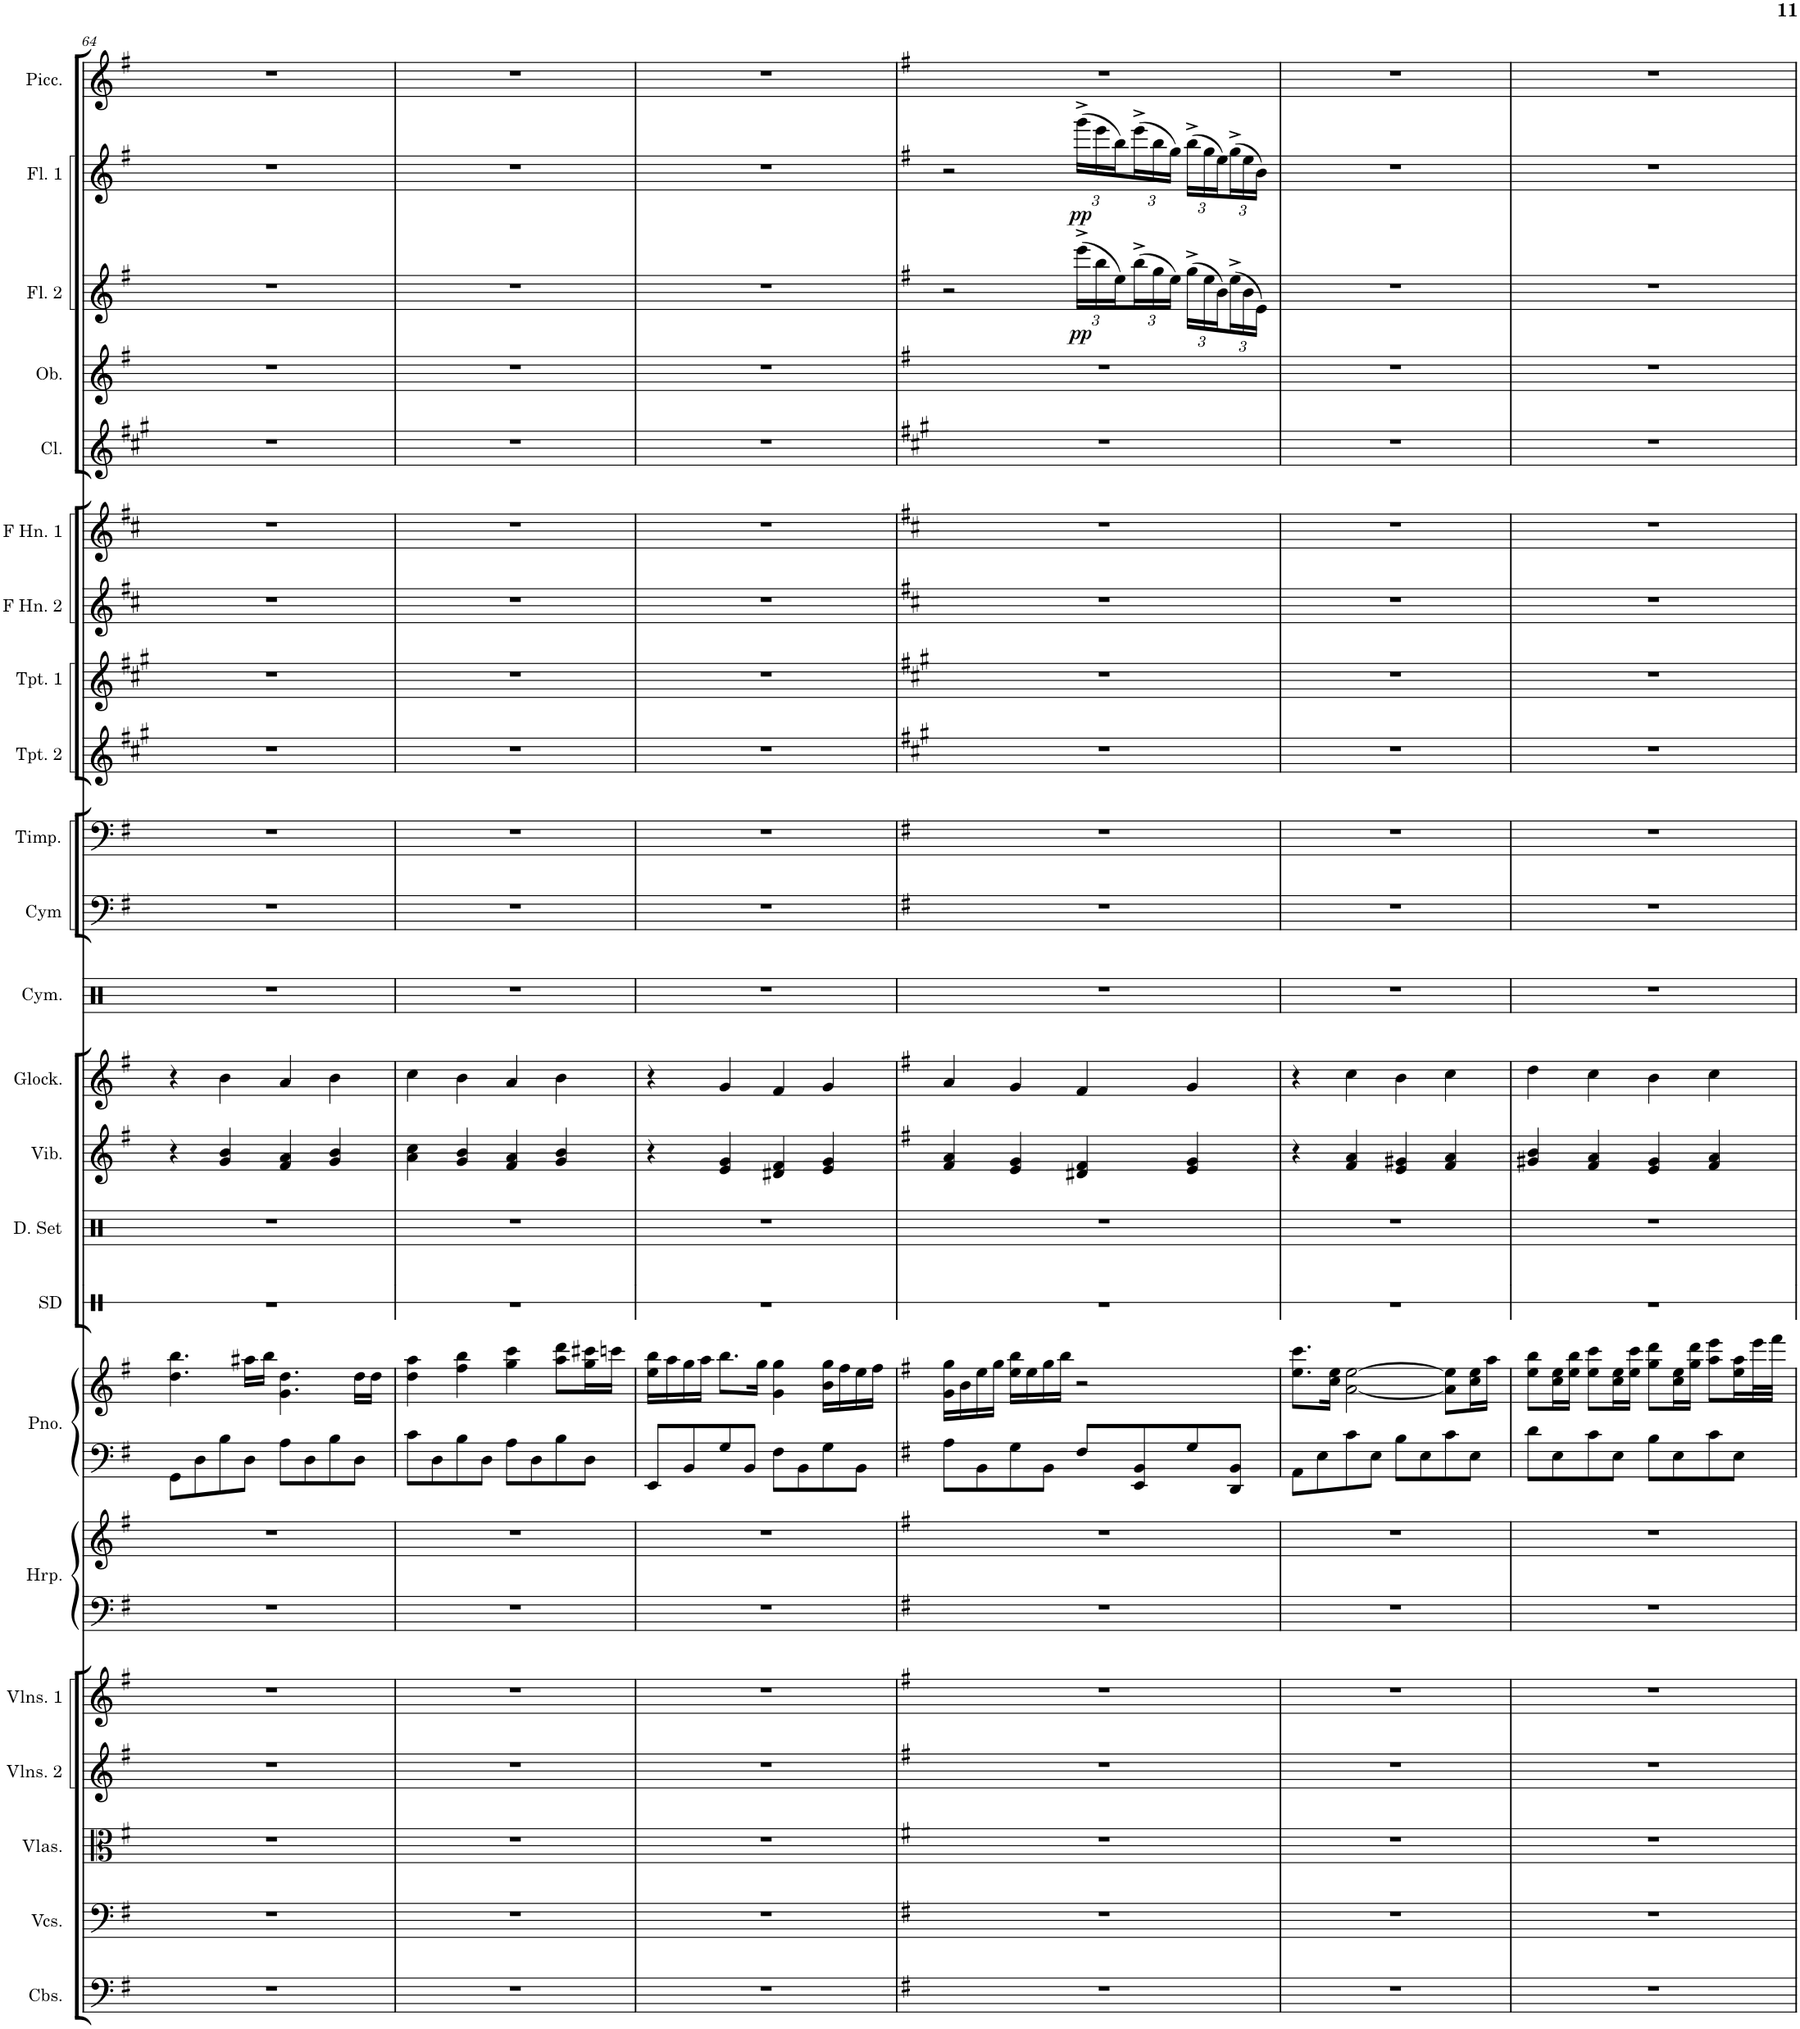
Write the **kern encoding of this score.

**kern	**kern	**kern	**kern	**kern	**kern	**kern	**kern	**kern	**kern	**kern	**kern	**kern	**kern	**kern	**kern	**kern	**kern	**kern	**kern	**kern	**kern	**kern	**dynam	**kern	**dynam	**kern
*part23	*part22	*part21	*part20	*part19	*part18	*part18	*part17	*part17	*part16	*part15	*part14	*part13	*part12	*part11	*part10	*part9	*part8	*part7	*part6	*part5	*part4	*part3	*part3	*part2	*part2	*part1
*staff25	*staff24	*staff23	*staff22	*staff21	*staff20	*staff19	*staff18	*staff17	*staff16	*staff15	*staff14	*staff13	*staff12	*staff11	*staff10	*staff9	*staff8	*staff7	*staff6	*staff5	*staff4	*staff3	*staff3	*staff2	*staff2	*staff1
*I"Contrabasses	*I"Violoncellos	*I"Violas	*I"Violins 2	*I"Violins 1	*I"Harp	*	*I"Grand Piano	*	*I"Snare Drum	*I"Drumset	*I"Vibraphone	*I"Glockenspiel	*I"Cymbals	*I"Cymbals	*I"Timpani	*I"Trumpet 2	*I"Trumpet 1	*I"Horn in F 2	*I"Horn in F 1	*I"Clarinet	*I"Oboe	*I"Flute 2	*	*I"Flute 1	*	*I"Piccolo
*I'Cbs.	*I'Vcs.	*I'Vlas.	*I'Vlns. 2	*I'Vlns. 1	*I'Hrp.	*	*I'Pno.	*	*I'SD	*I'D. Set	*I'Vib.	*I'Glock.	*I'Cym.	*I'Cym	*I'Timp.	*I'Tpt. 2	*I'Tpt. 1	*	*	*I'Cl.	*I'Ob.	*I'Fl. 2	*	*I'Fl. 1	*	*I'Picc.
!!LO:PB:g=z
*clefF4	*clefF4	*clefC3	*clefG2	*clefG2	*clefF4	*clefG2	*clefF4	*clefG2	*clefX	*clefX	*clefG2	*clefG2	*clefX	*clefF4	*clefF4	*clefG2	*clefG2	*clefG2	*clefG2	*clefG2	*clefG2	*clefG2	*	*clefG2	*	*clefG2
*Trd7c12	*	*	*	*	*	*	*	*	*	*	*	*Trd-14c-24	*	*	*	*Trd1c2	*Trd1c2	*Trd4c7	*Trd4c7	*Trd1c2	*	*	*	*	*	*Trd-7c-12
*k[f#]	*k[f#]	*k[f#]	*k[f#]	*k[f#]	*k[f#]	*k[f#]	*k[f#]	*k[f#]	*k[]	*k[]	*k[f#]	*k[f#]	*k[]	*k[f#]	*k[f#]	*k[f#c#g#]	*k[f#c#g#]	*k[f#c#]	*k[f#c#]	*k[f#c#g#]	*k[f#]	*k[f#]	*	*k[f#]	*	*k[f#]
*M4/4	*M4/4	*M4/4	*M4/4	*M4/4	*M4/4	*M4/4	*M4/4	*M4/4	*M4/4	*M4/4	*M4/4	*M4/4	*M4/4	*M4/4	*M4/4	*M4/4	*M4/4	*M4/4	*M4/4	*M4/4	*M4/4	*M4/4	*	*M4/4	*	*M4/4
=64	=64	=64	=64	=64	=64	=64	=64	=64	=64	=64	=64	=64	=64	=64	=64	=64	=64	=64	=64	=64	=64	=64	=64	=64	=64	=64
1r	1r	1r	1r	1r	1r	1r	8GG\L	4.dd\ 4.bb\	1r	1r	4r	4r	1r	1r	1r	1r	1r	1r	1r	1r	1r	1r	.	1r	.	1r
.	.	.	.	.	.	.	8D\	.	.	.	.	.	.	.	.	.	.	.	.	.	.	.	.	.	.	.
.	.	.	.	.	.	.	8B\	.	.	.	4g/ 4b/	4b\	.	.	.	.	.	.	.	.	.	.	.	.	.	.
.	.	.	.	.	.	.	8D\J	16aa#X\LL	.	.	.	.	.	.	.	.	.	.	.	.	.	.	.	.	.	.
.	.	.	.	.	.	.	.	16bb\JJ	.	.	.	.	.	.	.	.	.	.	.	.	.	.	.	.	.	.
.	.	.	.	.	.	.	8A\L	4.g\ 4.dd\	.	.	4f#/ 4a/	4a/	.	.	.	.	.	.	.	.	.	.	.	.	.	.
.	.	.	.	.	.	.	8D\	.	.	.	.	.	.	.	.	.	.	.	.	.	.	.	.	.	.	.
.	.	.	.	.	.	.	8B\	.	.	.	4g/ 4b/	4b\	.	.	.	.	.	.	.	.	.	.	.	.	.	.
.	.	.	.	.	.	.	8D\J	16dd\LL	.	.	.	.	.	.	.	.	.	.	.	.	.	.	.	.	.	.
.	.	.	.	.	.	.	.	16dd\JJ	.	.	.	.	.	.	.	.	.	.	.	.	.	.	.	.	.	.
=65	=65	=65	=65	=65	=65	=65	=65	=65	=65	=65	=65	=65	=65	=65	=65	=65	=65	=65	=65	=65	=65	=65	=65	=65	=65	=65
1r	1r	1r	1r	1r	1r	1r	8c\L	4dd\ 4aa\	1r	1r	4a\ 4cc\	4cc\	1r	1r	1r	1r	1r	1r	1r	1r	1r	1r	.	1r	.	1r
.	.	.	.	.	.	.	8D\	.	.	.	.	.	.	.	.	.	.	.	.	.	.	.	.	.	.	.
.	.	.	.	.	.	.	8B\	4ff#\ 4bb\	.	.	4g/ 4b/	4b\	.	.	.	.	.	.	.	.	.	.	.	.	.	.
.	.	.	.	.	.	.	8D\J	.	.	.	.	.	.	.	.	.	.	.	.	.	.	.	.	.	.	.
.	.	.	.	.	.	.	8A\L	4gg\ 4ccc\	.	.	4f#/ 4a/	4a/	.	.	.	.	.	.	.	.	.	.	.	.	.	.
.	.	.	.	.	.	.	8D\	.	.	.	.	.	.	.	.	.	.	.	.	.	.	.	.	.	.	.
.	.	.	.	.	.	.	8B\	8aa\ 8ddd\L	.	.	4g/ 4b/	4b\	.	.	.	.	.	.	.	.	.	.	.	.	.	.
.	.	.	.	.	.	.	8D\J	16gg\ 16ccc#X\L	.	.	.	.	.	.	.	.	.	.	.	.	.	.	.	.	.	.
.	.	.	.	.	.	.	.	16cccn\JJ	.	.	.	.	.	.	.	.	.	.	.	.	.	.	.	.	.	.
=66	=66	=66	=66	=66	=66	=66	=66	=66	=66	=66	=66	=66	=66	=66	=66	=66	=66	=66	=66	=66	=66	=66	=66	=66	=66	=66
1r	1r	1r	1r	1r	1r	1r	8EE/L	16ee\ 16bb\LL	1r	1r	4r	4r	1r	1r	1r	1r	1r	1r	1r	1r	1r	1r	.	1r	.	1r
.	.	.	.	.	.	.	.	16aa\	.	.	.	.	.	.	.	.	.	.	.	.	.	.	.	.	.	.
.	.	.	.	.	.	.	8BB/	16gg\	.	.	.	.	.	.	.	.	.	.	.	.	.	.	.	.	.	.
.	.	.	.	.	.	.	.	16aa\JJ	.	.	.	.	.	.	.	.	.	.	.	.	.	.	.	.	.	.
.	.	.	.	.	.	.	8G/	8.bb\L	.	.	4e/ 4g/	4g/	.	.	.	.	.	.	.	.	.	.	.	.	.	.
.	.	.	.	.	.	.	8BB/J	.	.	.	.	.	.	.	.	.	.	.	.	.	.	.	.	.	.	.
.	.	.	.	.	.	.	.	16gg\Jk	.	.	.	.	.	.	.	.	.	.	.	.	.	.	.	.	.	.
.	.	.	.	.	.	.	8F#\L	4g\ 4gg\	.	.	4d#X/ 4f#/	4f#/	.	.	.	.	.	.	.	.	.	.	.	.	.	.
.	.	.	.	.	.	.	8BB\	.	.	.	.	.	.	.	.	.	.	.	.	.	.	.	.	.	.	.
.	.	.	.	.	.	.	8G\	16b\ 16gg\LL	.	.	4e/ 4g/	4g/	.	.	.	.	.	.	.	.	.	.	.	.	.	.
.	.	.	.	.	.	.	.	16ff#\	.	.	.	.	.	.	.	.	.	.	.	.	.	.	.	.	.	.
.	.	.	.	.	.	.	8BB\J	16ee\	.	.	.	.	.	.	.	.	.	.	.	.	.	.	.	.	.	.
.	.	.	.	.	.	.	.	16ff#\JJ	.	.	.	.	.	.	.	.	.	.	.	.	.	.	.	.	.	.
=67	=67	=67	=67	=67	=67	=67	=67	=67	=67	=67	=67	=67	=67	=67	=67	=67	=67	=67	=67	=67	=67	=67	=67	=67	=67	=67
*k[f#]	*k[f#]	*k[f#]	*k[f#]	*k[f#]	*k[f#]	*k[f#]	*k[f#]	*k[f#]	*	*	*k[f#]	*k[f#]	*	*k[f#]	*k[f#]	*k[f#c#g#]	*k[f#c#g#]	*k[f#c#]	*k[f#c#]	*k[f#c#g#]	*k[f#]	*k[f#]	*	*k[f#]	*	*k[f#]
1r	1r	1r	1r	1r	1r	1r	8A\L	16g\ 16gg\LL	1r	1r	4f#/ 4a/	4a/	1r	1r	1r	1r	1r	1r	1r	1r	1r	2r	.	2r	.	1r
.	.	.	.	.	.	.	.	16b\	.	.	.	.	.	.	.	.	.	.	.	.	.	.	.	.	.	.
.	.	.	.	.	.	.	8BB\	16ee\	.	.	.	.	.	.	.	.	.	.	.	.	.	.	.	.	.	.
.	.	.	.	.	.	.	.	16gg\JJ	.	.	.	.	.	.	.	.	.	.	.	.	.	.	.	.	.	.
.	.	.	.	.	.	.	8G\	16ee\ 16bb\LL	.	.	4e/ 4g/	4g/	.	.	.	.	.	.	.	.	.	.	.	.	.	.
.	.	.	.	.	.	.	.	16ee\	.	.	.	.	.	.	.	.	.	.	.	.	.	.	.	.	.	.
.	.	.	.	.	.	.	8BB\J	16gg\	.	.	.	.	.	.	.	.	.	.	.	.	.	.	.	.	.	.
.	.	.	.	.	.	.	.	16bb\JJ	.	.	.	.	.	.	.	.	.	.	.	.	.	.	.	.	.	.
*	*	*	*	*	*	*	*	*	*	*	*	*	*	*	*	*	*	*	*	*	*	*Xbrackettup	*	*Xbrackettup	*	*
!	!	!	!	!	!	!	!	!	!	!	!	!	!	!	!	!	!	!	!	!	!	!	!LO:DY:b	!	!LO:DY:b	!
.	.	.	.	.	.	.	8F#/L	2r	.	.	4d#X/ 4f#/	4f#/	.	.	.	.	.	.	.	.	.	(24eee^\LL	pp	(24ggg^\LL	pp	.
.	.	.	.	.	.	.	.	.	.	.	.	.	.	.	.	.	.	.	.	.	.	24bb\	.	24eee\	.	.
.	.	.	.	.	.	.	.	.	.	.	.	.	.	.	.	.	.	.	.	.	.	24ee\)	.	24bb\)	.	.
.	.	.	.	.	.	.	8EE/ 8BB/	.	.	.	.	.	.	.	.	.	.	.	.	.	.	(24bb^\	.	(24eee^\	.	.
.	.	.	.	.	.	.	.	.	.	.	.	.	.	.	.	.	.	.	.	.	.	24gg\	.	24bb\	.	.
.	.	.	.	.	.	.	.	.	.	.	.	.	.	.	.	.	.	.	.	.	.	24ee\JJ)	.	24gg\JJ)	.	.
.	.	.	.	.	.	.	8G/	.	.	.	4e/ 4g/	4g/	.	.	.	.	.	.	.	.	.	(24gg^\LL	.	(24bb^\LL	.	.
.	.	.	.	.	.	.	.	.	.	.	.	.	.	.	.	.	.	.	.	.	.	24ee\	.	24gg\	.	.
.	.	.	.	.	.	.	.	.	.	.	.	.	.	.	.	.	.	.	.	.	.	24b\)	.	24ee\)	.	.
.	.	.	.	.	.	.	8DD/ 8BB/J	.	.	.	.	.	.	.	.	.	.	.	.	.	.	(24ee^\	.	(24gg^\	.	.
.	.	.	.	.	.	.	.	.	.	.	.	.	.	.	.	.	.	.	.	.	.	24b\	.	24ee\	.	.
.	.	.	.	.	.	.	.	.	.	.	.	.	.	.	.	.	.	.	.	.	.	24e\JJ)	.	24b\JJ)	.	.
=68	=68	=68	=68	=68	=68	=68	=68	=68	=68	=68	=68	=68	=68	=68	=68	=68	=68	=68	=68	=68	=68	=68	=68	=68	=68	=68
1r	1r	1r	1r	1r	1r	1r	8AA\L	8.ee\ 8.ccc\L	1r	1r	4r	4r	1r	1r	1r	1r	1r	1r	1r	1r	1r	1r	.	1r	.	1r
.	.	.	.	.	.	.	8E\	.	.	.	.	.	.	.	.	.	.	.	.	.	.	.	.	.	.	.
.	.	.	.	.	.	.	.	16cc\ 16ee\Jk	.	.	.	.	.	.	.	.	.	.	.	.	.	.	.	.	.	.
.	.	.	.	.	.	.	8c\	[2a\ [2ee\	.	.	4f#/ 4a/	4cc\	.	.	.	.	.	.	.	.	.	.	.	.	.	.
.	.	.	.	.	.	.	8E\J	.	.	.	.	.	.	.	.	.	.	.	.	.	.	.	.	.	.	.
.	.	.	.	.	.	.	8B\L	.	.	.	4e/ 4g#X/	4b\	.	.	.	.	.	.	.	.	.	.	.	.	.	.
.	.	.	.	.	.	.	8E\	.	.	.	.	.	.	.	.	.	.	.	.	.	.	.	.	.	.	.
.	.	.	.	.	.	.	8c\	8a\] 8ee\]L	.	.	4f#/ 4a/	4cc\	.	.	.	.	.	.	.	.	.	.	.	.	.	.
.	.	.	.	.	.	.	8E\J	16cc\ 16ee\L	.	.	.	.	.	.	.	.	.	.	.	.	.	.	.	.	.	.
.	.	.	.	.	.	.	.	16aa\JJ	.	.	.	.	.	.	.	.	.	.	.	.	.	.	.	.	.	.
=69	=69	=69	=69	=69	=69	=69	=69	=69	=69	=69	=69	=69	=69	=69	=69	=69	=69	=69	=69	=69	=69	=69	=69	=69	=69	=69
1r	1r	1r	1r	1r	1r	1r	8d\L	8ee\ 8bb\L	1r	1r	4g#X/ 4b/	4dd\	1r	1r	1r	1r	1r	1r	1r	1r	1r	1r	.	1r	.	1r
.	.	.	.	.	.	.	8E\	16cc\ 16ee\L	.	.	.	.	.	.	.	.	.	.	.	.	.	.	.	.	.	.
.	.	.	.	.	.	.	.	16ee\ 16bb\JJ	.	.	.	.	.	.	.	.	.	.	.	.	.	.	.	.	.	.
.	.	.	.	.	.	.	8c\	8ee\ 8ccc\L	.	.	4f#/ 4a/	4cc\	.	.	.	.	.	.	.	.	.	.	.	.	.	.
.	.	.	.	.	.	.	8E\J	16cc\ 16ee\L	.	.	.	.	.	.	.	.	.	.	.	.	.	.	.	.	.	.
.	.	.	.	.	.	.	.	16ee\ 16ccc\JJ	.	.	.	.	.	.	.	.	.	.	.	.	.	.	.	.	.	.
.	.	.	.	.	.	.	8B\L	8gg\ 8ddd\L	.	.	4e/ 4g#/	4b\	.	.	.	.	.	.	.	.	.	.	.	.	.	.
.	.	.	.	.	.	.	8E\	16cc\ 16ee\L	.	.	.	.	.	.	.	.	.	.	.	.	.	.	.	.	.	.
.	.	.	.	.	.	.	.	16gg\ 16ddd\JJ	.	.	.	.	.	.	.	.	.	.	.	.	.	.	.	.	.	.
.	.	.	.	.	.	.	8c\	8aa\ 8eee\L	.	.	4f#/ 4a/	4cc\	.	.	.	.	.	.	.	.	.	.	.	.	.	.
.	.	.	.	.	.	.	8E\J	16ee\ 16aa\L	.	.	.	.	.	.	.	.	.	.	.	.	.	.	.	.	.	.
.	.	.	.	.	.	.	.	32eee\L	.	.	.	.	.	.	.	.	.	.	.	.	.	.	.	.	.	.
.	.	.	.	.	.	.	.	32fff#\JJJ	.	.	.	.	.	.	.	.	.	.	.	.	.	.	.	.	.	.
=	=	=	=	=	=	=	=	=	=	=	=	=	=	=	=	=	=	=	=	=	=	=	=	=	=	=
*-	*-	*-	*-	*-	*-	*-	*-	*-	*-	*-	*-	*-	*-	*-	*-	*-	*-	*-	*-	*-	*-	*-	*-	*-	*-	*-
